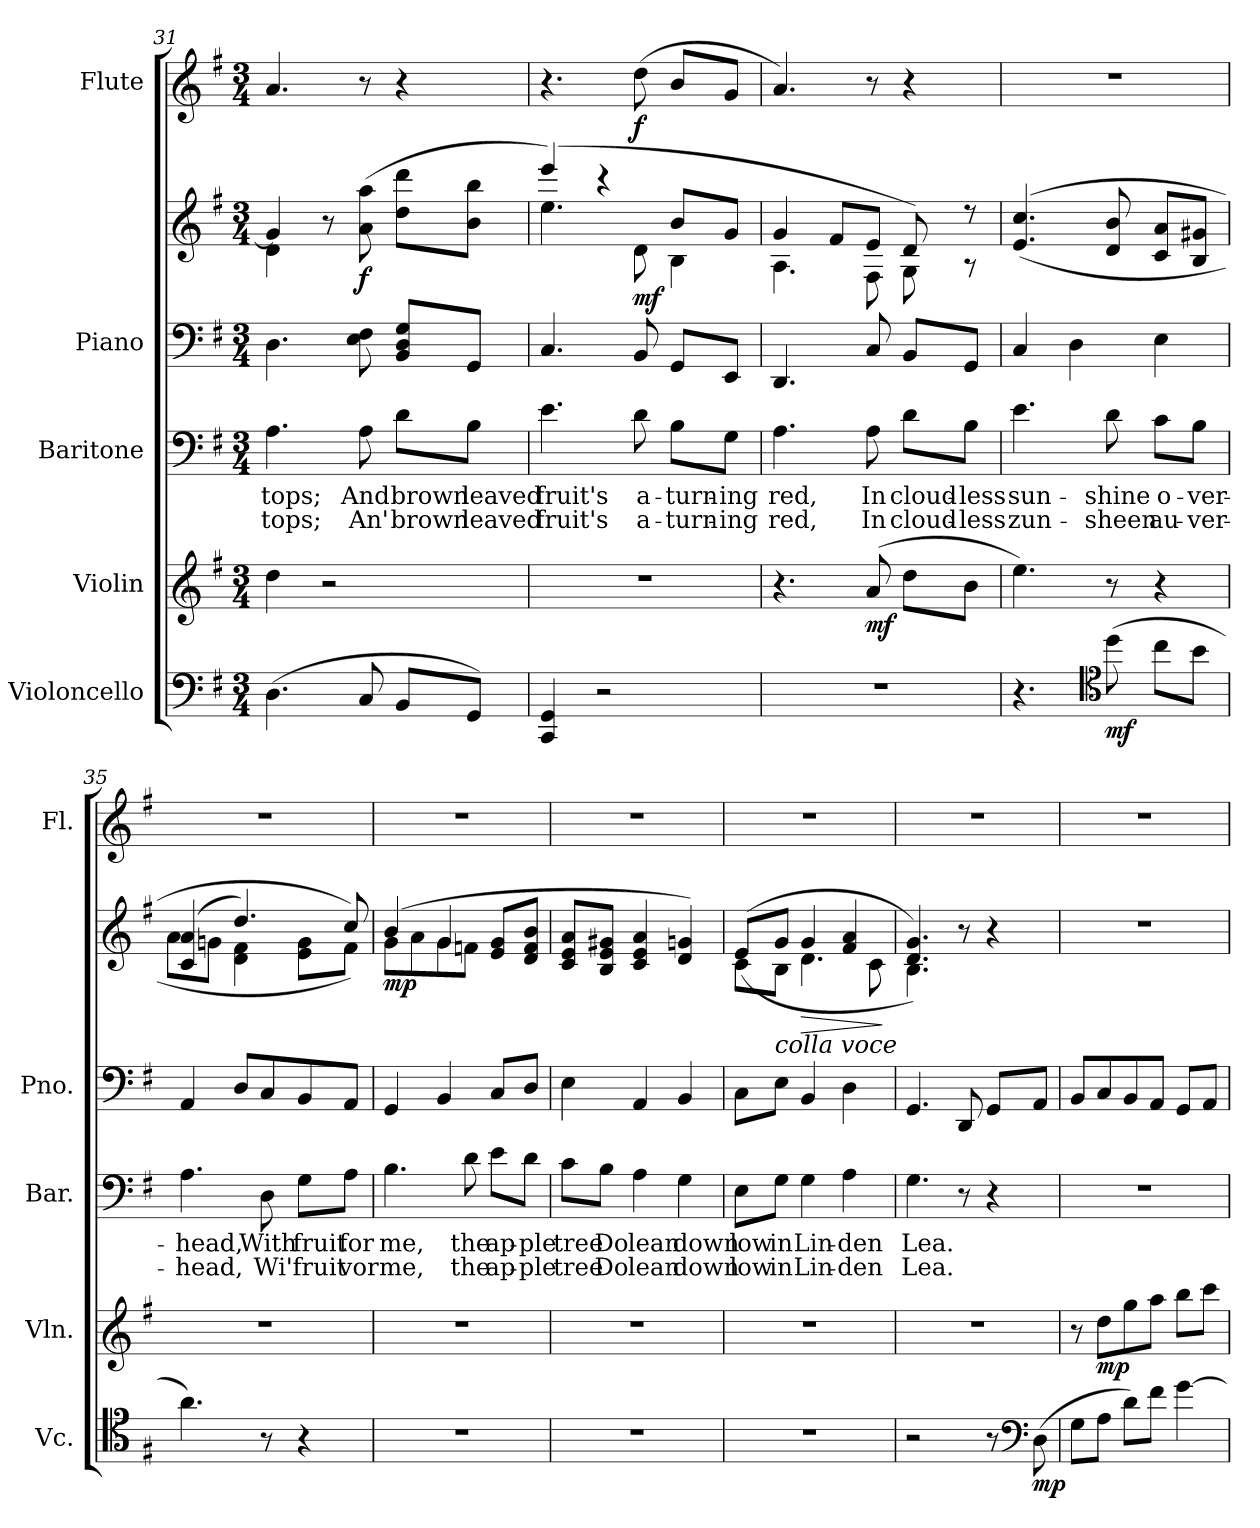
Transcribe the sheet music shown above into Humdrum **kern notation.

**kern	**dynam	**kern	**dynam	**kern	**text	**text	**kern	**kern	**dynam	**kern	**dynam
*part5	*part5	*part4	*part4	*part3	*part3	*part3	*part2	*part2	*part2	*part1	*part1
*staff6	*staff6	*staff5	*staff5	*staff4	*staff4	*staff4	*staff3	*staff2	*staff2/3	*staff1	*staff1
*I"Violoncello	*	*I"Violin	*	*I"Baritone	*	*	*I"Piano	*	*	*I"Flute	*
*I'Vc.	*	*I'Vln.	*	*I'Bar.	*	*	*I'Pno.	*	*	*I'Fl.	*
*clefF4	*	*clefG2	*	*clefF4	*	*	*clefF4	*clefG2	*	*clefG2	*
*k[f#]	*	*k[f#]	*	*k[f#]	*	*	*k[f#]	*k[f#]	*	*k[f#]	*
*M3/4	*	*M3/4	*	*M3/4	*	*	*M3/4	*M3/4	*	*M3/4	*
=31	=31	=31	=31	=31	=31	=31	=31	=31	=31	=31	=31
!	!	!	!	!	!LO:LY:b	!LO:LY:b	!	!	!	!	!
*	*	*	*	*	*	*	*	*^	*	*	*
(>4.D\	.	4dd\	.	4.A\	tops;	tops;	4.D\	4g/]	4d\	.	4.a/	.
.	.	2r	.	.	.	.	.	8r	2ryy	.	.	.
!	!	!	!	!	!LO:LY:b	!LO:LY:b	!	!	!	!LO:DY:b	!	!
8C/	.	.	.	8A\	And	An'	8E\ 8F#\	(>8a\ 8aa\	.	f	8r	.
!	!	!	!	!	!LO:LY:b	!LO:LY:b	!	!	!	!	!	!
8BB/L	.	.	.	8d\L	brown	brown	8BB/ 8D/ 8G/L	8dd\ 8ddd\L	.	.	4r	.
!	!	!	!	!	!LO:LY:b	!LO:LY:b	!	!	!	!	!	!
8GG/J)	.	.	.	8B\J	leaved	leaved	8GG/J	8b\ 8bb\J	.	.	.	.
=32	=32	=32	=32	=32	=32	=32	=32	=32	=32	=32	=32	=32
!	!	!	!	!	!LO:LY:b	!LO:LY:b	!	!	!	!	!	!
4CC/ 4GG/	.	2.r	.	4.e\	fruit's	fruit's	4.C/	(>4eee/)	4.ee\	.	4.r	.
2r	.	.	.	.	.	.	.	4r	.	.	.	.
!	!	!	!	!	!LO:LY:b	!LO:LY:b	!	!	!	!LO:DY:b	!	!LO:DY:b
.	.	.	.	8d\	a-	a-	8BB/	.	8d\	mf	(>8dd\	f
!	!	!	!	!	!LO:LY:b	!LO:LY:b	!	!	!	!	!	!
.	.	.	.	8B\L	-turn-	-turn-	8GG/L	8b/L	4B\	.	8b/L	.
!	!	!	!	!	!LO:LY:b	!LO:LY:b	!	!	!	!	!	!
.	.	.	.	8G\J	-ing	-ing	8EE/J	8g/J	.	.	8g/J	.
!!LO:PB:g=z
=33	=33	=33	=33	=33	=33	=33	=33	=33	=33	=33	=33	=33
!	!	!	!	!	!LO:LY:b	!LO:LY:b	!	!	!	!	!	!
2.r	.	4.r	.	4.A\	red,	red,	4.DD/	4g/	4.A\	.	4.a/)	.
.	.	.	.	.	.	.	.	8f#/L	.	.	.	.
!	!	!	!LO:DY:b	!	!LO:LY:b	!LO:LY:b	!	!	!	!	!	!
.	.	(>8a/	mf	8A\	In	In	8C/	8e/J	8F#\	.	8r	.
!	!	!	!	!	!LO:LY:b	!LO:LY:b	!	!	!	!	!	!
.	.	8dd\L	.	8d\L	cloud-	cloud-	8BB/L	8d/)	8G\	.	4r	.
!	!	!	!	!	!LO:LY:b	!LO:LY:b	!	!	!	!	!	!
.	.	8b\J	.	8B\J	-less	-less	8GG/J	8r	8r	.	.	.
=34	=34	=34	=34	=34	=34	=34	=34	=34	=34	=34	=34	=34
!	!	!	!	!	!LO:LY:b	!LO:LY:b	!	!	!	!	!	!
*	*	*	*	*	*	*	*	*v	*v	*	*	*
4.r	.	4.ee\)	.	4.e\	sun-	zun-	4C/	(>(>4.e/ 4.cc/	.	2.r	.
.	.	.	.	.	.	.	4D\	.	.	.	.
*clefC4	*	*	*	*	*	*	*	*	*	*	*
!	!LO:DY:b	!	!	!	!LO:LY:b	!LO:LY:b	!	!	!	!	!
(>8dd\	mf	8r	.	8d\	-shine	-sheen	.	8d/ 8b/	.	.	.
!	!	!	!	!	!LO:LY:b	!LO:LY:b	!	!	!	!	!
8cc\L	.	4r	.	8c\L	o-	au-	4E\	8c/ 8a/L	.	.	.
!	!	!	!	!	!LO:LY:b	!LO:LY:b	!	!	!	!	!
8b\J	.	.	.	8B\J	-ver-	-ver-	.	8B/ 8g#X/J	.	.	.
=35	=35	=35	=35	=35	=35	=35	=35	=35	=35	=35	=35
!	!	!	!	!	!LO:LY:b	!LO:LY:b	!	!	!	!	!
*	*	*	*	*	*	*	*	*^	*	*	*
4.a\)	.	2.r	.	4.A\	-head,	-head,	4AA/	(>4c/ 4a/	8a\L	.	2.r	.
.	.	.	.	.	.	.	.	.	8gn\J	.	.	.
.	.	.	.	.	.	.	8D/L	4.dd/)	4d\ 4f#\	.	.	.
!	!	!	!	!	!LO:LY:b	!LO:LY:b	!	!	!	!	!	!
8r	.	.	.	8D\	With	Wi'	8C/	.	.	.	.	.
!	!	!	!	!	!LO:LY:b	!LO:LY:b	!	!	!	!	!	!
4r	.	.	.	8G\L	fruit	fruit	8BB/	.	8e\ 8g\L	.	.	.
!	!	!	!	!	!LO:LY:b	!LO:LY:b	!	!	!	!	!	!
.	.	.	.	8A\J	for	vor	8AA/J	8cc/))	8f#\J	.	.	.
=36	=36	=36	=36	=36	=36	=36	=36	=36	=36	=36	=36	=36
!	!	!	!	!	!LO:LY:b	!LO:LY:b	!	!	!	!LO:DY:b	!	!
2.r	.	2.r	.	4.B\	me,	me,	4GG/	(>4b/	8g\L	mp	2.r	.
.	.	.	.	.	.	.	.	.	8a\	.	.	.
.	.	.	.	.	.	.	4BB/	4g/	8g\	.	.	.
!	!	!	!	!	!LO:LY:b	!LO:LY:b	!	!	!	!	!	!
.	.	.	.	8d\	the	the	.	.	8fn\J	.	.	.
!	!	!	!	!	!LO:LY:b	!LO:LY:b	!	!	!	!	!	!
.	.	.	.	8e\L	ap-	ap-	8C/L	8e/ 8g/L	4ryy	.	.	.
!	!	!	!	!	!LO:LY:b	!LO:LY:b	!	!	!	!	!	!
.	.	.	.	8d\J	-ple	-ple	8D/J	8d/ 8f/ 8b/J	.	.	.	.
*	*	*	*	*	*	*	*	*v	*v	*	*	*
!!LO:LB:g=z
=37	=37	=37	=37	=37	=37	=37	=37	=37	=37	=37	=37
!	!	!	!	!	!LO:LY:b	!LO:LY:b	!	!	!	!	!
2.r	.	2.r	.	8c\L	tree	tree	4E\	8c/ 8e/ 8a/L	.	2.r	.
!	!	!	!	!	!LO:LY:b	!LO:LY:b	!	!	!	!	!
.	.	.	.	8B\J	Do	Do	.	8B/ 8e/ 8g#X/J	.	.	.
!	!	!	!	!	!LO:LY:b	!LO:LY:b	!	!	!	!	!
.	.	.	.	4A\	lean	lean	4AA/	4c/ 4e/ 4a/	.	.	.
!	!	!	!	!	!LO:LY:b	!LO:LY:b	!	!	!	!	!
.	.	.	.	4G\	down	down	4BB/	4d/ 4gn/)	.	.	.
=38	=38	=38	=38	=38	=38	=38	=38	=38	=38	=38	=38
!	!	!	!	!	!LO:LY:b	!LO:LY:b	!	!	!	!	!
*	*	*	*	*	*	*	*	*^	*	*	*
2.r	.	2.r	.	8E\L	low	low	8C\L	(>(>8e/L	8c\L	.	2.r	.
!	!	!	!	!	!	!	!	!LO:TX:b:i:t=colla voce	!	!	!	!
!	!	!	!	!	!LO:LY:b	!LO:LY:b	!	!	!	!	!	!
.	.	.	.	8G\J	in	in	8E\J	8g/J	8B\J	.	.	.
!	!	!	!	!	!LO:LY:b	!LO:LY:b	!	!	!	!LO:HP:b	!	!
.	.	.	.	4G\	Lin-	Lin-	4BB/	4g/	4.d\	>	.	.
!	!	!	!	!	!LO:LY:b	!LO:LY:b	!	!	!	!	!	!
.	.	.	.	4A\	-den	-den	4D\	4f#/ 4a/	.	.	.	.
.	.	.	.	.	.	.	.	.	8c\	.	.	.
*	*	*	*	*	*	*	*	*v	*v	*	*	*
.	.	.	.	.	.	.	.	.	]	.	.
=39	=39	=39	=39	=39	=39	=39	=39	=39	=39	=39	=39
!	!	!	!	!	!LO:LY:b	!LO:LY:b	!	!	!	!	!
*	*	*	*	*	*	*	*	*^	*	*	*
2r	.	2.r	.	4.G\	Lea.	Lea.	4.GG/	4.d/ 4.g/))	4.B\	.	2.r	.
.	.	.	.	8r	.	.	8DD/	8r	4.ryy	.	.	.
8r	.	.	.	4r	.	.	8GG/L	4r	.	.	.	.
*clefF4	*	*	*	*	*	*	*	*	*	*	*	*
!	!LO:DY:b	!	!	!	!	!	!	!	!	!	!	!
(>8D\	mp	.	.	.	.	.	8AA/J	.	.	.	.	.
*	*	*	*	*	*	*	*	*v	*v	*	*	*
=40	=40	=40	=40	=40	=40	=40	=40	=40	=40	=40	=40
8G\L	.	8r	.	2.r	.	.	8BB/L	2.r	.	2.r	.
!	!	!	!LO:DY:b	!	!	!	!	!	!	!	!
8A\J	.	8dd\L	mp	.	.	.	8C/	.	.	.	.
8d\L)	.	8gg\	.	.	.	.	8BB/	.	.	.	.
8f#\J	.	8aa\J	.	.	.	.	8AA/J	.	.	.	.
[4g\	.	8bb\L	.	.	.	.	8GG/L	.	.	.	.
.	.	8ccc\J	.	.	.	.	8AA/J	.	.	.	.
=	=	=	=	=	=	=	=	=	=	=	=
*-	*-	*-	*-	*-	*-	*-	*-	*-	*-	*-	*-
